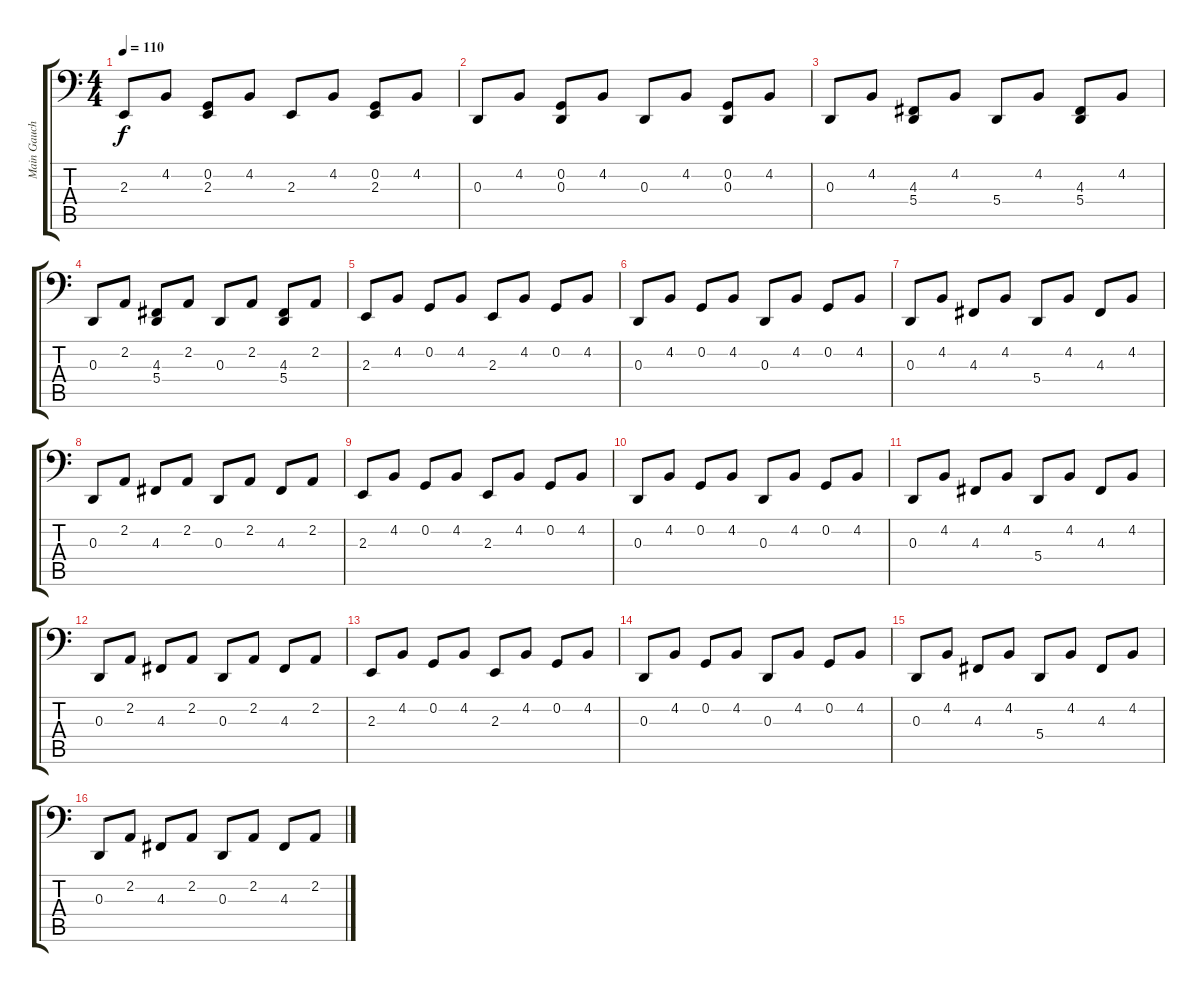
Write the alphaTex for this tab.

\track ("Main Gauche" "Main Gauch") {instrument acousticgrandpiano}
\staff {score tabs}
\tuning (C3 G2 D2 A1 E1 B0) {hide}
\ts (4 4)
\tempo 110
\clef f4
\ks c
2.3.8{dy f} 4.2.8 (0.2 2.3).8 4.2.8 2.3.8 4.2.8 (0.2 2.3).8 4.2.8 |
0.3.8 4.2.8 (0.2 0.3).8 4.2.8 0.3.8 4.2.8 (0.2 0.3).8 4.2.8 |
0.3.8 4.2.8 (4.3 5.4).8 4.2.8 5.4.8 4.2.8 (4.3 5.4).8 4.2.8 |
0.3.8 2.2.8 (4.3 5.4).8 2.2.8 0.3.8 2.2.8 (4.3 5.4).8 2.2.8 |
2.3.8 4.2.8 0.2.8 4.2.8 2.3.8 4.2.8 0.2.8 4.2.8 |
0.3.8 4.2.8 0.2.8 4.2.8 0.3.8 4.2.8 0.2.8 4.2.8 |
0.3.8 4.2.8 4.3.8 4.2.8 5.4.8 4.2.8 4.3.8 4.2.8 |
0.3.8 2.2.8 4.3.8 2.2.8 0.3.8 2.2.8 4.3.8 2.2.8 |
2.3.8 4.2.8 0.2.8 4.2.8 2.3.8 4.2.8 0.2.8 4.2.8 |
0.3.8 4.2.8 0.2.8 4.2.8 0.3.8 4.2.8 0.2.8 4.2.8 |
0.3.8 4.2.8 4.3.8 4.2.8 5.4.8 4.2.8 4.3.8 4.2.8 |
0.3.8 2.2.8 4.3.8 2.2.8 0.3.8 2.2.8 4.3.8 2.2.8 |
2.3.8 4.2.8 0.2.8 4.2.8 2.3.8 4.2.8 0.2.8 4.2.8 |
0.3.8 4.2.8 0.2.8 4.2.8 0.3.8 4.2.8 0.2.8 4.2.8 |
0.3.8 4.2.8 4.3.8 4.2.8 5.4.8 4.2.8 4.3.8 4.2.8 |
0.3.8 2.2.8 4.3.8 2.2.8 0.3.8 2.2.8 4.3.8 2.2.8
